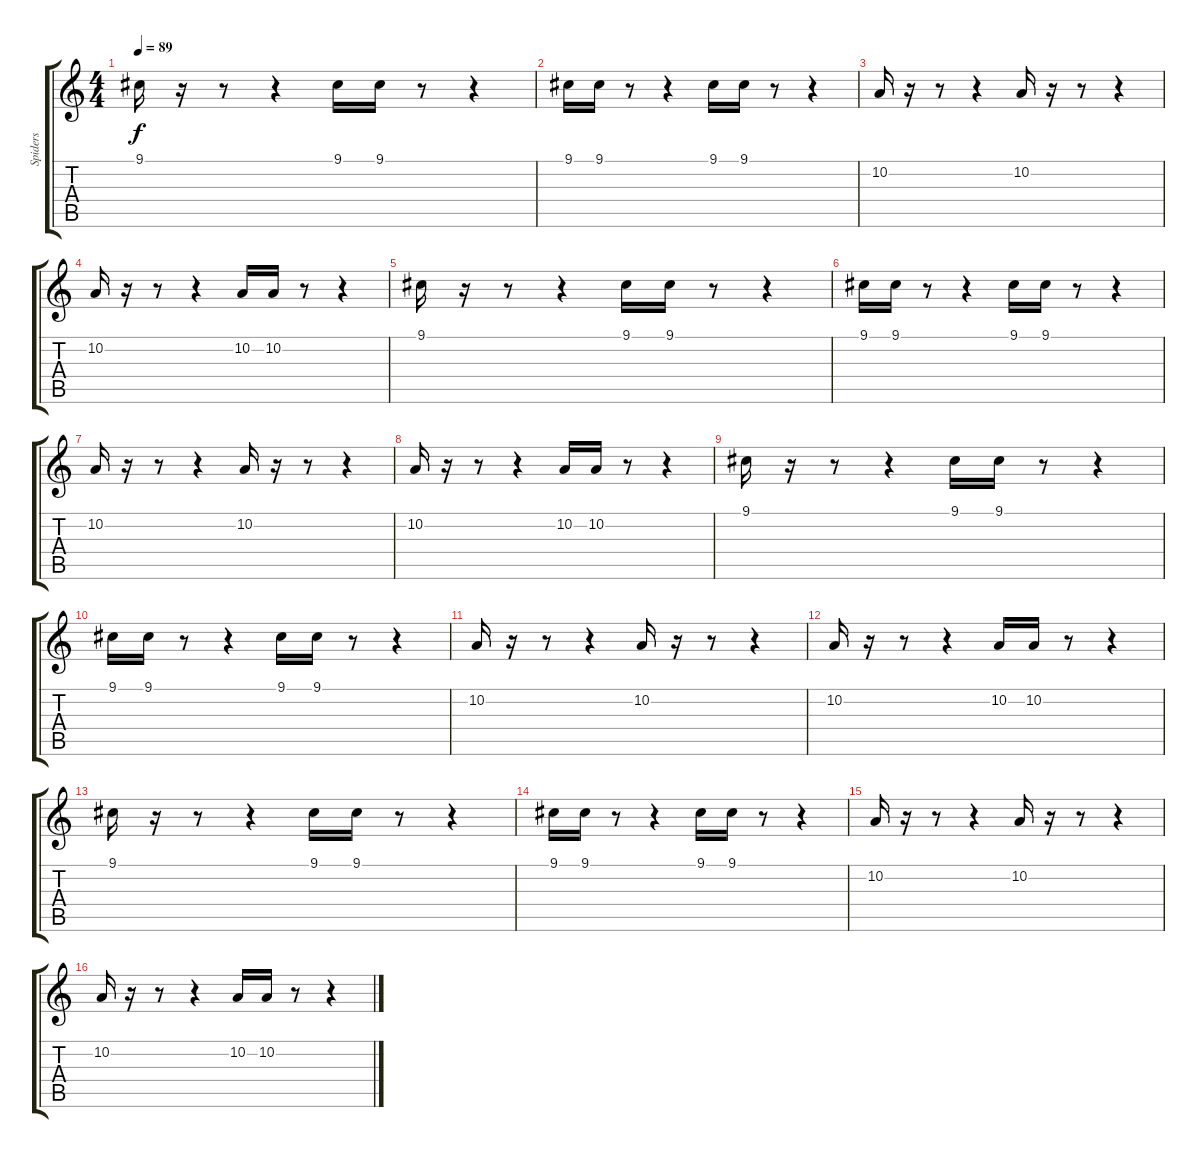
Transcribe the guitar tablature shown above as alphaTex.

\track ("Spiders" "Spiders") {instrument fx4atmosphere}
\staff {score tabs}
\tuning (E4 B3 G3 D3 A2 E2) {hide}
\ts (4 4)
\tempo 89
\clef g2
\ks c
9.1.16{dy f} r.16 r.8 r.4 9.1.16 9.1.16 r.8 r.4 |
9.1.16 9.1.16 r.8 r.4 9.1.16 9.1.16 r.8 r.4 |
10.2.16 r.16 r.8 r.4 10.2.16 r.16 r.8 r.4 |
10.2.16 r.16 r.8 r.4 10.2.16 10.2.16 r.8 r.4 |
9.1.16 r.16 r.8 r.4 9.1.16 9.1.16 r.8 r.4 |
9.1.16 9.1.16 r.8 r.4 9.1.16 9.1.16 r.8 r.4 |
10.2.16 r.16 r.8 r.4 10.2.16 r.16 r.8 r.4 |
10.2.16 r.16 r.8 r.4 10.2.16 10.2.16 r.8 r.4 |
9.1.16 r.16 r.8 r.4 9.1.16 9.1.16 r.8 r.4 |
9.1.16 9.1.16 r.8 r.4 9.1.16 9.1.16 r.8 r.4 |
10.2.16 r.16 r.8 r.4 10.2.16 r.16 r.8 r.4 |
10.2.16 r.16 r.8 r.4 10.2.16 10.2.16 r.8 r.4 |
9.1.16 r.16 r.8 r.4 9.1.16 9.1.16 r.8 r.4 |
9.1.16 9.1.16 r.8 r.4 9.1.16 9.1.16 r.8 r.4 |
10.2.16 r.16 r.8 r.4 10.2.16 r.16 r.8 r.4 |
10.2.16 r.16 r.8 r.4 10.2.16 10.2.16 r.8 r.4
